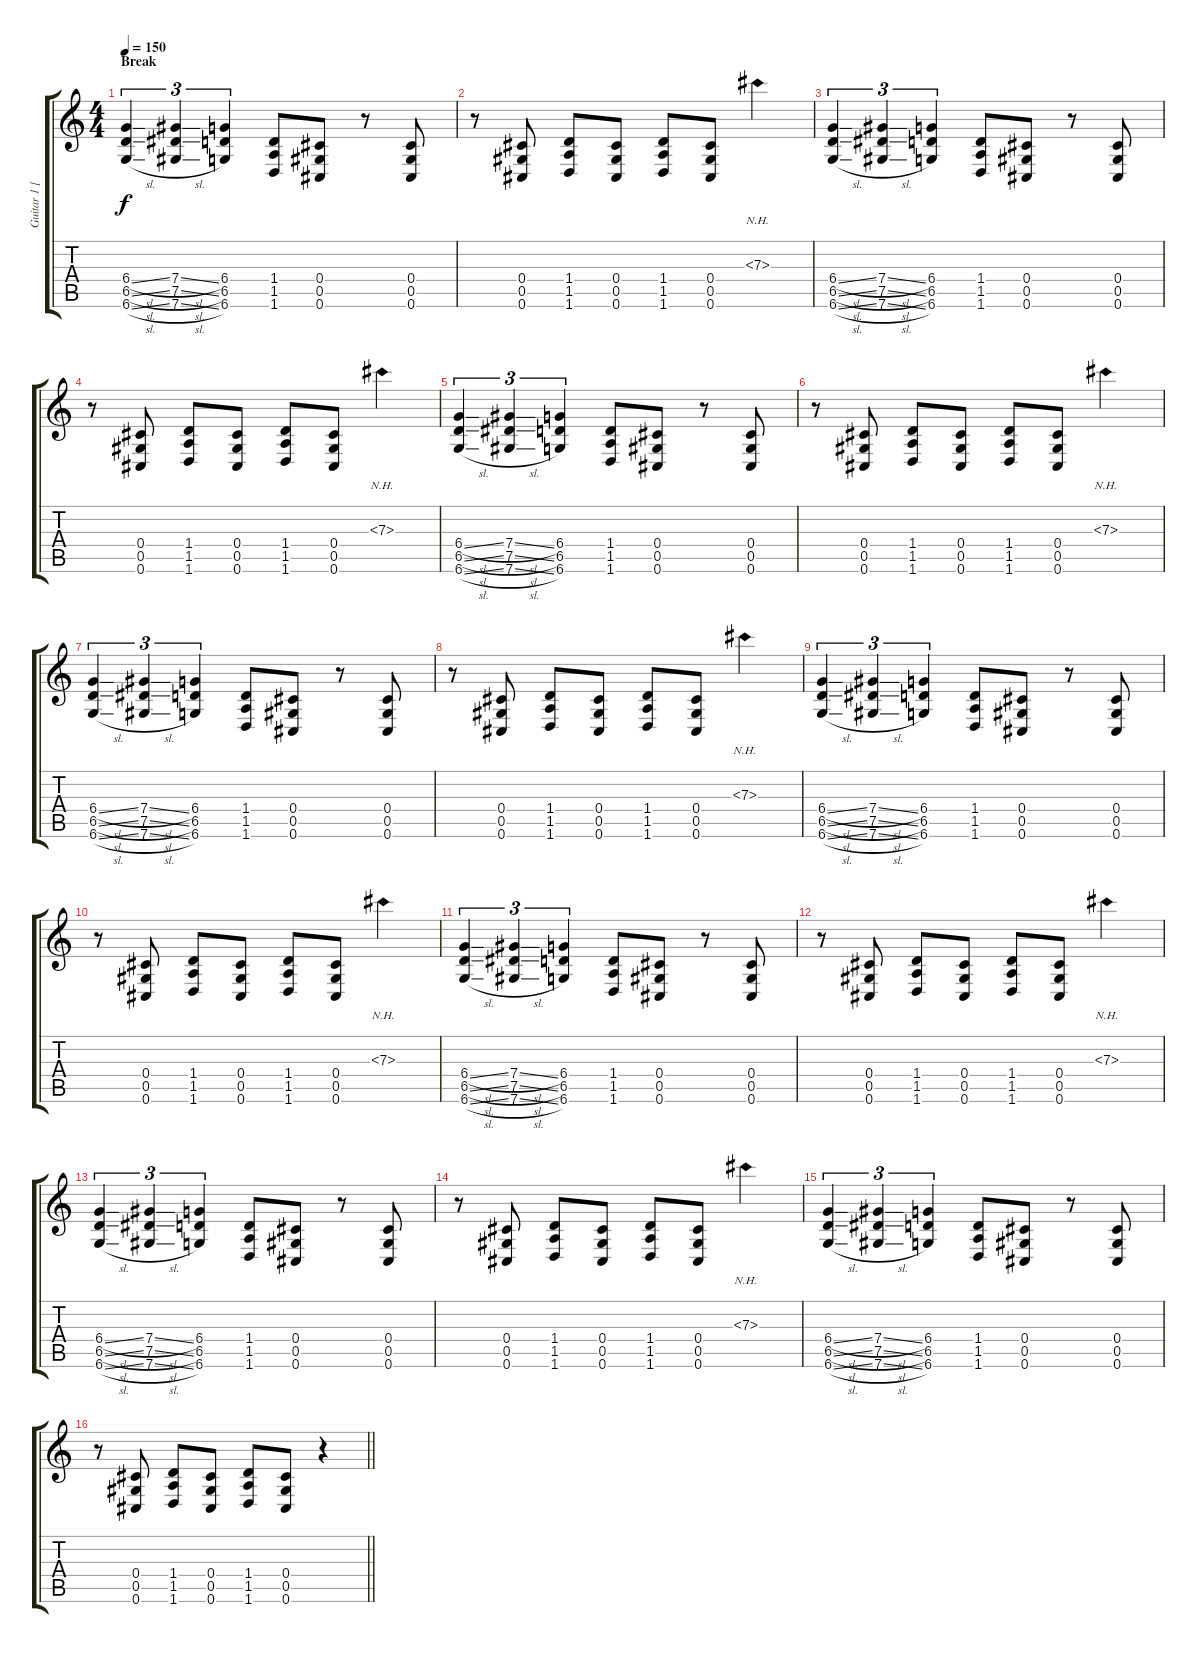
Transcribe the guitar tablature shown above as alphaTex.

\track ("Guitar 1 [Brad Delson]" "Guitar 1 [") {instrument overdrivenguitar}
\staff {score tabs}
\tuning (Eb4 Bb3 Gb3 Db3 Ab2 Db2) {hide}
\ts (4 4)
\section ("" "Break")
\tempo 150
\clef g2
\ks c
(6.4{sl} 6.5{sl} 6.6{sl}).4{tu (3 2) dy f} (7.4{sl} 7.5{sl} 7.6{sl}).4{tu (3 2)} (6.4 6.5 6.6).4{tu (3 2)} (1.4 1.5 1.6).8 (0.4 0.5 0.6).8 r.8 (0.4 0.5 0.6).8 |
r.8 (0.4 0.5 0.6).8 (1.4 1.5 1.6).8 (0.4 0.5 0.6).8 (1.4 1.5 1.6).8 (0.4 0.5 0.6).8 7.3{nh}.4 |
(6.4{sl} 6.5{sl} 6.6{sl}).4{tu (3 2)} (7.4{sl} 7.5{sl} 7.6{sl}).4{tu (3 2)} (6.4 6.5 6.6).4{tu (3 2)} (1.4 1.5 1.6).8 (0.4 0.5 0.6).8 r.8 (0.4 0.5 0.6).8 |
r.8 (0.4 0.5 0.6).8 (1.4 1.5 1.6).8 (0.4 0.5 0.6).8 (1.4 1.5 1.6).8 (0.4 0.5 0.6).8 7.3{nh}.4 |
(6.4{sl} 6.5{sl} 6.6{sl}).4{tu (3 2)} (7.4{sl} 7.5{sl} 7.6{sl}).4{tu (3 2)} (6.4 6.5 6.6).4{tu (3 2)} (1.4 1.5 1.6).8 (0.4 0.5 0.6).8 r.8 (0.4 0.5 0.6).8 |
r.8 (0.4 0.5 0.6).8 (1.4 1.5 1.6).8 (0.4 0.5 0.6).8 (1.4 1.5 1.6).8 (0.4 0.5 0.6).8 7.3{nh}.4 |
(6.4{sl} 6.5{sl} 6.6{sl}).4{tu (3 2)} (7.4{sl} 7.5{sl} 7.6{sl}).4{tu (3 2)} (6.4 6.5 6.6).4{tu (3 2)} (1.4 1.5 1.6).8 (0.4 0.5 0.6).8 r.8 (0.4 0.5 0.6).8 |
r.8 (0.4 0.5 0.6).8 (1.4 1.5 1.6).8 (0.4 0.5 0.6).8 (1.4 1.5 1.6).8 (0.4 0.5 0.6).8 7.3{nh}.4 |
(6.4{sl} 6.5{sl} 6.6{sl}).4{tu (3 2)} (7.4{sl} 7.5{sl} 7.6{sl}).4{tu (3 2)} (6.4 6.5 6.6).4{tu (3 2)} (1.4 1.5 1.6).8 (0.4 0.5 0.6).8 r.8 (0.4 0.5 0.6).8 |
r.8 (0.4 0.5 0.6).8 (1.4 1.5 1.6).8 (0.4 0.5 0.6).8 (1.4 1.5 1.6).8 (0.4 0.5 0.6).8 7.3{nh}.4 |
(6.4{sl} 6.5{sl} 6.6{sl}).4{tu (3 2)} (7.4{sl} 7.5{sl} 7.6{sl}).4{tu (3 2)} (6.4 6.5 6.6).4{tu (3 2)} (1.4 1.5 1.6).8 (0.4 0.5 0.6).8 r.8 (0.4 0.5 0.6).8 |
r.8 (0.4 0.5 0.6).8 (1.4 1.5 1.6).8 (0.4 0.5 0.6).8 (1.4 1.5 1.6).8 (0.4 0.5 0.6).8 7.3{nh}.4 |
(6.4{sl} 6.5{sl} 6.6{sl}).4{tu (3 2)} (7.4{sl} 7.5{sl} 7.6{sl}).4{tu (3 2)} (6.4 6.5 6.6).4{tu (3 2)} (1.4 1.5 1.6).8 (0.4 0.5 0.6).8 r.8 (0.4 0.5 0.6).8 |
r.8 (0.4 0.5 0.6).8 (1.4 1.5 1.6).8 (0.4 0.5 0.6).8 (1.4 1.5 1.6).8 (0.4 0.5 0.6).8 7.3{nh}.4 |
(6.4{sl} 6.5{sl} 6.6{sl}).4{tu (3 2)} (7.4{sl} 7.5{sl} 7.6{sl}).4{tu (3 2)} (6.4 6.5 6.6).4{tu (3 2)} (1.4 1.5 1.6).8 (0.4 0.5 0.6).8 r.8 (0.4 0.5 0.6).8 |
\barLineRight lightlight
r.8 (0.4 0.5 0.6).8 (1.4 1.5 1.6).8 (0.4 0.5 0.6).8 (1.4 1.5 1.6).8 (0.4 0.5 0.6).8 r.4
